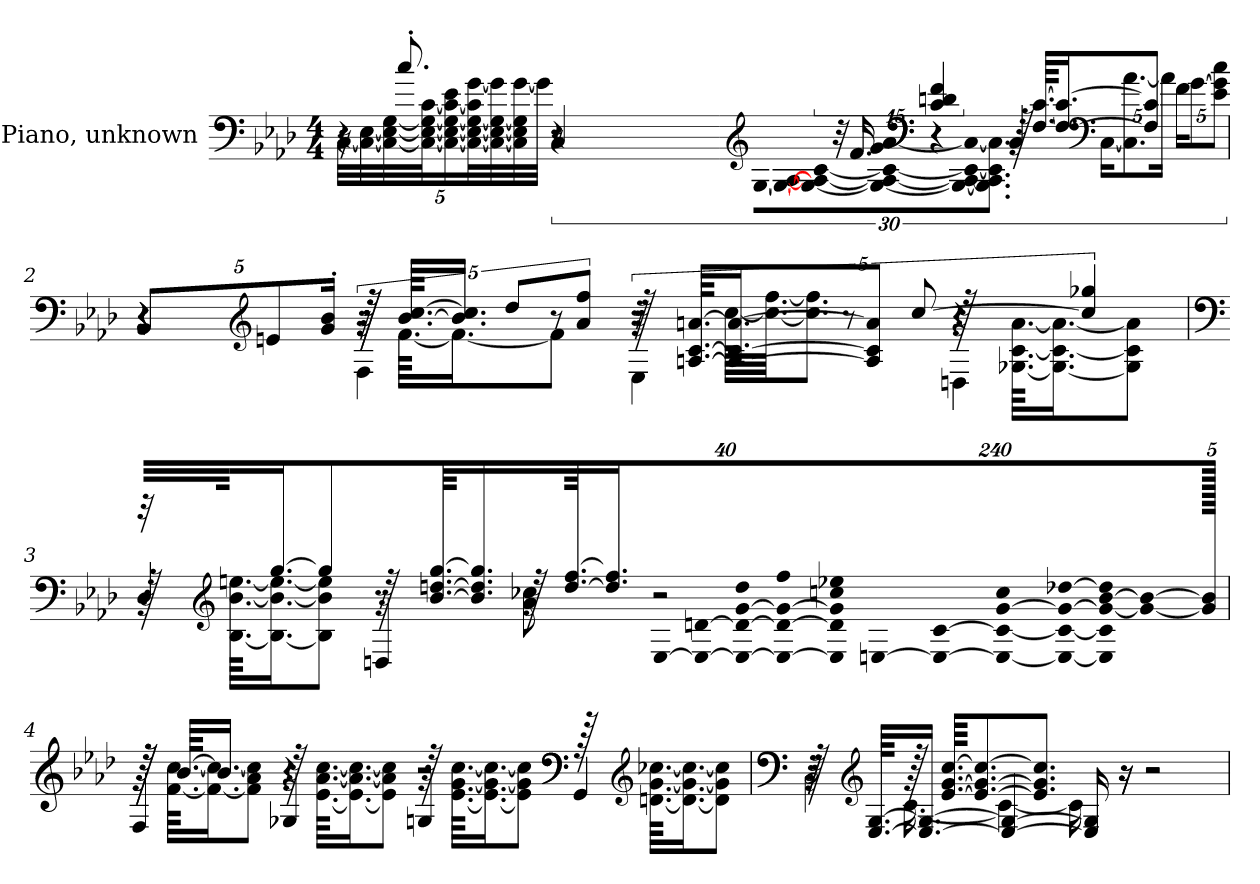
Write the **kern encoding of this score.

**kern
*part1
*staff1
*I"Piano, unknown
*I'Pno.
*clefF4
*k[b-e-a-d-]
*M4/4
*MM120
=1
*^
*	*Xbrackettup
*	*^
16r	[40C\LLL	4r
.	40C\_ [40E-\	.
.	40C\_ 40E-\_ [40G\	.
8.cc'/	.	.
.	40C\_ 40E-\_ 40G\_ [40c\J	.
.	20C\_ 20E-\_ 20G\_ 20c\_ 20e-\	.
.	40C\_ 40E-\_ 40G\_ 40c\] [40g\L	.
.	40C\_ 40E-\_ 40G\_ 40g\]	.
.	40C\] 40E-\] 40G\] [40g\	.
.	40g\JJJ]	.
*	*brackettup	*
!	!LO:N:vis=128	!
8r	1920%17r	4C/
*clefG2	*	*
!	!LO:N:vis=256	!
.	[1920%17G\KLLLL	.
!	!LO:N:vis=64	!
.	960%17G\_ [960%17A-\	.
.	1920ryy	.
!	!LO:N:vis=256	!
.	1920%17G\_ 1920%17A-\_ [1920%17c\L	.
!	!LO:N:vis=256	!
.	1920%17G\_ 1920%17A-\_ 1920%17c\_ 1920%17g\ [1920%17a-\	.
!	!LO:N:vis=256	!
.	1920%17G\_ 1920%17A-\_ 1920%17c\_ 1920%17a-\_JJJJ	.
.	8.G\] 8.A-\] 8.c\] 8.a-\]J	.
32r	.	.
16.f/	.	.
*clefF4	*	*
*	*Xbrackettup	*
4c/ 4dn/ 4f/	[20C\KL	4r
.	10.C\] [10.a-\	.
.	20a-\Jk]	.
128r	20f\KL	4C/
[64.F/ [64.c/KKLL	.	.
16.F/_ 16.c/_J	.	.
.	[10g\	.
8F/] 8c/]J	.	.
.	10e-\ 10g\] 10cc\J	.
*v	*v	*v
!!LO:LB:g=z
=2
*brackettup
*^
*	*^
*	*	*^
10BB-/L	4r	4r	4r
*clefG2	*	*	*
10en/	.	.	.
20g/' 20b-/'Jk	.	.	.
20r	128r	128r	4F\
.	[64.f\KKLL	[64.b-/ [64.cc/KKLL	.
.	16.f\J_	16.b-/] 16.cc/]JJ	.
10dd-/L	.	.	.
.	8f\J]	8r	.
10a-/ 10ff/J	.	.	.
10r	32r	128r	4E-\
.	.	[64.An/ [64.c/ [64.an/KKLL	.
.	[128cc\KLLLL	16.A/_ 16.c/_ 16.a/_J	.
.	64.cc\_ [64.ff\JJJ	.	.
.	8.cc\] 8.ff\]J	.	.
10r	.	.	.
.	.	8A/] 8c/] 8a/]J	.
[10cc/	.	.	.
.	128r	4r	4Dn\
.	[64.G-X\ [64.c\ [64.a\KKLL	.	.
.	16.G-\_ 16.c\_ 16.a\_J	.	.
5cc/] 5gg-X/	.	.	.
.	8G-\] 8c\] 8a\]J	.	.
*v	*v	*v	*v
!!LO:LB:g=z
=3
*clefF4
*^
*	*^
32r	128r	4D-/
*clefG2	*	*
.	[64.B-\ [64.b-\ [64.een\KKLL	.
[16.gg/KL	16.B-\_ 16.b-\_ 16.ee\_J	.
8gg/J]	8B-\] 8b-\] 8ee\]J	.
128r	8r	4Dn/
[64.b-/ [64.ddn/ [64.gg/KKLL	.	.
16.b-/] 16.dd/] 16.gg/]JJ	.	.
128r	8a-\ 8cc-X\	.
[64.dd/ [64.ff/KKLL	.	.
16.dd/] 16.ff/]JJ	.	.
*Xbrackettup	*	*
!LO:N:vis=32	!	!
[640%23E-/LLL	2r	2r
!LO:N:vis=32	!	!
640%23E-/_ [640%23dn/	.	.
!LO:N:vis=32	!	!
640%23E-/_ 640%23d/_ [640%23g/ 640%23dd/	.	.
!LO:N:vis=32	!	!
640%23E-/_ 640%23d/_ 640%23g/_ 640%23ff/J	.	.
!LO:N:vis=16	!	!
1920%137E-/] 1920%137d/] 1920%137g/] 1920%137ccn/ 1920%137ee-X/	.	.
!LO:N:vis=32	!	!
[640%23En/JJk	.	.
!LO:N:vis=32	!	!
640%23E/_ [640%23c/LLL	.	.
!LO:N:vis=32	!	!
640%23E/_ 640%23c/_ [640%23g/ 640%23cc/J	.	.
!LO:N:vis=16	!	!
1920%137E/_ 1920%137c/_ 1920%137g/_ [1920%137dd-X/	.	.
!LO:N:vis=16	!	!
1920%137E/] 1920%137c/] 1920%137g/_ [1920%137b-/ 1920%137dd-/]	.	.
320%11g/_ 320%11b-/_JJ	.	.
640g/] 640b-/]JJk	640ryy	640ryy
!!LO:LB:g=z	!!	!!
=4	=4	=4
128r	128r	4F/
[64.b-/KKLL	[64.f\ [64.cc\KKLL	.
16.b-/JJ]	16.f\_ 16.cc\_J	.
8r	8f\] 8a-\ 8cc\]J	.
4r	128r	4G-X/
.	[64.e-\ [64.a-\ [64.cc\KKLL	.
.	16.e-\_ 16.a-\_ 16.cc\_J	.
.	8e-\] 8a-\] 8cc\]J	.
2r	128r	4Gn/
.	[64.e-\ [64.g\ [64.cc\KKLL	.
.	16.e-\_ 16.g\_ 16.cc\_J	.
.	8e-\] 8g\] 8cc\]J	.
*clefF4	*	*
.	128r	4GG/
*clefG2	*	*
.	[64.dn\ [64.g\ [64.cc-X\KKLL	.
.	16.d\_ 16.g\_ 16.cc-\_J	.
.	8d\] 8g\] 8cc-\]J	.
*v	*v	*v
!!LO:LB:g=z
=5
*clefF4
*^
*	*^
*	*	*^
32r	32r	128r	2C\
*clefG2	*	*	*
.	.	[64.E-/ [64.G/KKLL	.
128r	[16.c\	16.E-/_ 16.G/_JJ	.
[64.e-/ [64.g/ [64.cc/KKKL	.	.	.
8.e-/_ 8.g/_ 8.cc/_	.	.	.
.	4c\_	4E-/_ 4G/_	.
8.e-/] 8.g/] 8.cc/]J	.	.	.
.	16c\]	16E-/] 16G/]	.
16r	16r	16r	.
2r	2r	2r	2r
*v	*v	*v	*v
=
*-
